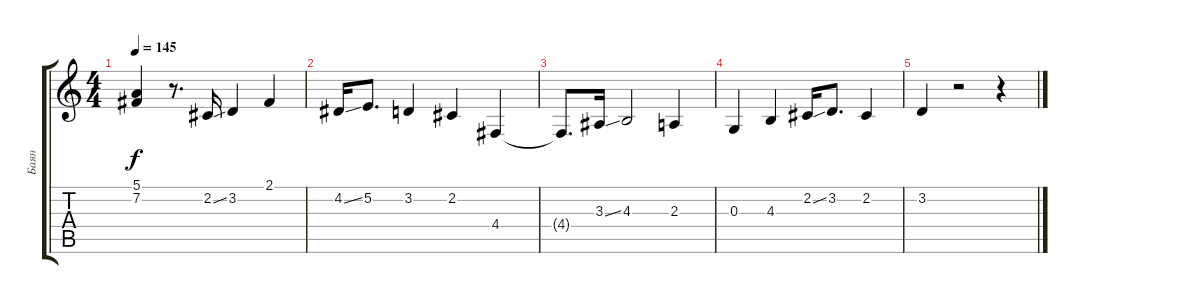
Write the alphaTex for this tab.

\track ("Баян" "Баян") {instrument accordion}
\staff {score tabs}
\tuning (E4 B3 G3 D3 A2 E2) {hide}
\ts (4 4)
\tempo 145
\clef g2
\ks c
(5.1 7.2).4{dy f} r.8{d} 2.2{ss}.16 3.2.4 2.1.4 |
4.2{ss}.16 5.2.8{d} 3.2.4 2.2.4 4.4.4 |
4.4{t}.8{d} 3.3{ss}.16 4.3.2 2.3.4 |
0.3.4 4.3.4 2.2{ss}.16 3.2.8{d} 2.2.4 |
3.2.4 r.2 r.4
